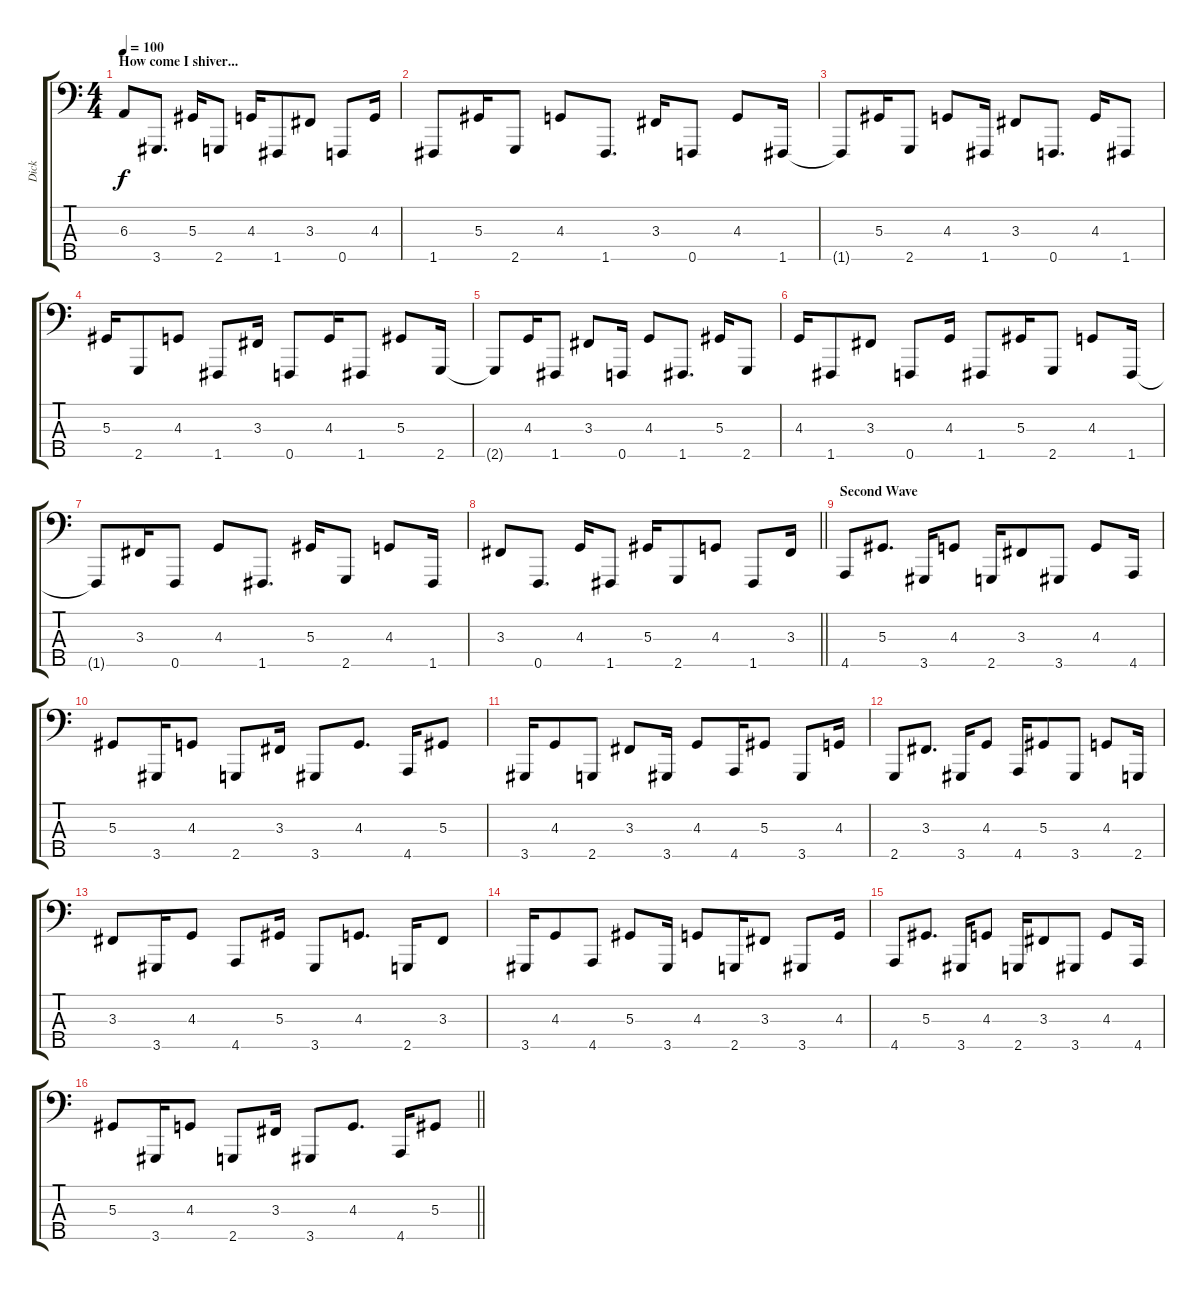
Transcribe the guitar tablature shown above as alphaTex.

\track ("Dick" "Dick") {instrument electricbasspick}
\staff {score tabs}
\tuning (Db2 Ab1 Eb1 Bb0 F0) {hide}
\ts (4 4)
\section ("" "How come I shiver...")
\tempo 100
\clef f4
\ks c
6.3.8{dy f} 3.5.8{d} 5.3.16 2.5.8 4.3.16 1.5.8 3.3.8 0.5.8 4.3.16 |
1.5.8 5.3.16 2.5.8 4.3.8 1.5.8{d} 3.3.16 0.5.8 4.3.8 1.5.16 |
1.5{t}.8 5.3.16 2.5.8 4.3.8 1.5.16 3.3.8 0.5.8{d} 4.3.16 1.5.8 |
5.3.16 2.5.8 4.3.8 1.5.8 3.3.16 0.5.8 4.3.16 1.5.8 5.3.8 2.5.16 |
2.5{t}.8 4.3.16 1.5.8 3.3.8 0.5.16 4.3.8 1.5.8{d} 5.3.16 2.5.8 |
4.3.16 1.5.8 3.3.8 0.5.8 4.3.16 1.5.8 5.3.16 2.5.8 4.3.8 1.5.16 |
1.5{t}.8 3.3.16 0.5.8 4.3.8 1.5.8{d} 5.3.16 2.5.8 4.3.8 1.5.16 |
\barLineRight lightlight
3.3.8 0.5.8{d} 4.3.16 1.5.8 5.3.16 2.5.8 4.3.8 1.5.8 3.3.16 |
\section ("" "Second Wave")
4.5.8 5.3.8{d} 3.5.16 4.3.8 2.5.16 3.3.8 3.5.8 4.3.8 4.5.16 |
5.3.8 3.5.16 4.3.8 2.5.8 3.3.16 3.5.8 4.3.8{d} 4.5.16 5.3.8 |
3.5.16 4.3.8 2.5.8 3.3.8 3.5.16 4.3.8 4.5.16 5.3.8 3.5.8 4.3.16 |
2.5.8 3.3.8{d} 3.5.16 4.3.8 4.5.16 5.3.8 3.5.8 4.3.8 2.5.16 |
3.3.8 3.5.16 4.3.8 4.5.8 5.3.16 3.5.8 4.3.8{d} 2.5.16 3.3.8 |
3.5.16 4.3.8 4.5.8 5.3.8 3.5.16 4.3.8 2.5.16 3.3.8 3.5.8 4.3.16 |
4.5.8 5.3.8{d} 3.5.16 4.3.8 2.5.16 3.3.8 3.5.8 4.3.8 4.5.16 |
\barLineRight lightlight
5.3.8 3.5.16 4.3.8 2.5.8 3.3.16 3.5.8 4.3.8{d} 4.5.16 5.3.8
